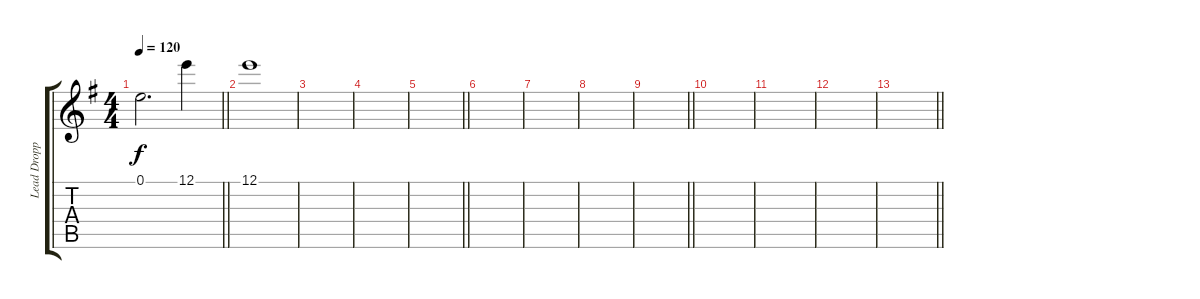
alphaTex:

\track ("Lead Dropped D " "Lead Dropp") {instrument distortionguitar}
\staff {score tabs}
\tuning (E4 B3 G3 D3 A2 D2) {hide}
\ts (4 4)
\tempo 120
\clef g2
\barLineRight lightlight
\ks eminor
0.1{t}.2{d dy f} 12.1.4 |
\section ("" "")
12.1.1 |
|
|
\barLineRight lightlight
|
|
|
|
\barLineRight lightlight
|
|
|
|
\barLineRight lightlight
